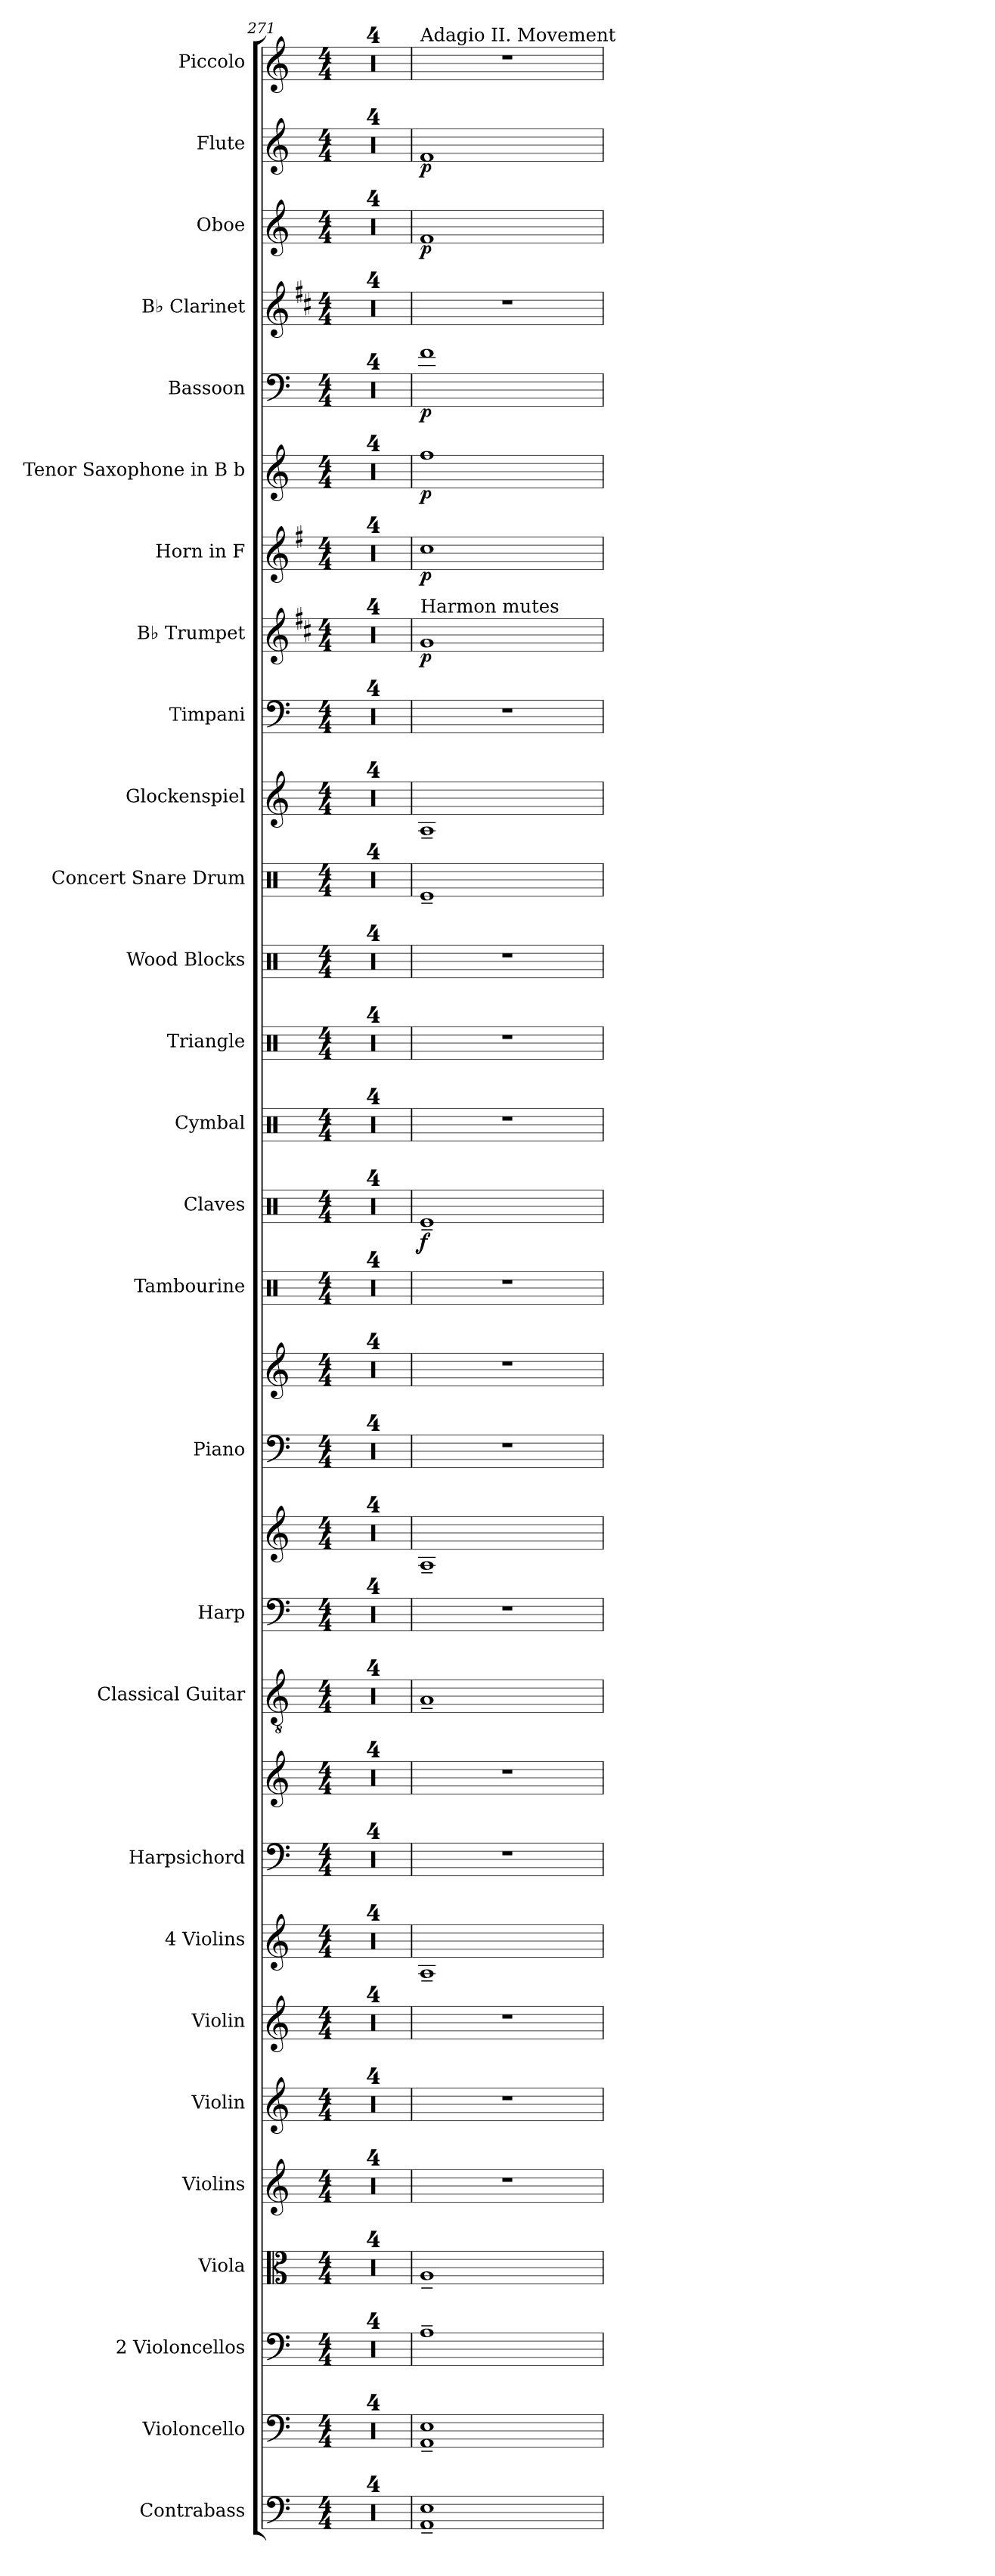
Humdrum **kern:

**kern	**kern	**kern	**kern	**kern	**kern	**kern	**kern	**kern	**kern	**kern	**kern	**kern	**kern	**kern	**kern	**kern	**dynam	**kern	**kern	**kern	**kern	**kern	**kern	**kern	**dynam	**kern	**dynam	**kern	**dynam	**kern	**dynam	**kern	**kern	**dynam	**kern	**dynam	**kern
*part28	*part27	*part26	*part25	*part24	*part23	*part22	*part21	*part20	*part20	*part19	*part18	*part18	*part17	*part17	*part16	*part15	*part15	*part14	*part13	*part12	*part11	*part10	*part9	*part8	*part8	*part7	*part7	*part6	*part6	*part5	*part5	*part4	*part3	*part3	*part2	*part2	*part1
*staff31	*staff30	*staff29	*staff28	*staff27	*staff26	*staff25	*staff24	*staff23	*staff22	*staff21	*staff20	*staff19	*staff18	*staff17	*staff16	*staff15	*staff15	*staff14	*staff13	*staff12	*staff11	*staff10	*staff9	*staff8	*staff8	*staff7	*staff7	*staff6	*staff6	*staff5	*staff5	*staff4	*staff3	*staff3	*staff2	*staff2	*staff1
*I"Contrabass	*I"Violoncello	*I"2 Violoncellos	*I"Viola	*I"Violins	*I"Violin	*I"Violin	*I"4 Violins	*I"Harpsichord	*	*I"Classical Guitar	*I"Harp	*	*I"Piano	*	*I"Tambourine	*I"Claves	*	*I"Cymbal	*I"Triangle	*I"Wood Blocks	*I"Concert Snare Drum	*I"Glockenspiel	*I"Timpani	*I"B♭ Trumpet	*	*I"Horn in F	*	*I"Tenor Saxophone in B b	*	*I"Bassoon	*	*I"B♭ Clarinet	*I"Oboe	*	*I"Flute	*	*I"Piccolo
*I'Cb.	*I'Vc.	*I'2 Vc.	*I'Vla.	*I'Vlns.	*I'Vln.	*I'Vln.	*I'4 Vlns.	*I'Hch.	*	*I'Guit.	*I'Hrp.	*	*I'Pno.	*	*I'Tamb.	*I'Clv.	*	*I'Cym.	*I'Trgl.	*I'Wd. Bl.	*I'Con. Sn.	*I'Glock.	*I'Timp.	*I'B♭ Tpt.	*	*	*	*I'T. Sax. Bb	*	*I'Bsn.	*	*I'B♭ Cl.	*I'Ob.	*	*I'Fl.	*	*I'Picc.
*clefF4	*clefF4	*clefF4	*clefC3	*clefG2	*clefG2	*clefG2	*clefG2	*clefF4	*clefG2	*clefGv2	*clefF4	*clefG2	*clefF4	*clefG2	*clefX	*clefX	*	*clefX	*clefX	*clefX	*clefX	*clefG2	*clefF4	*clefG2	*	*clefG2	*	*clefG2	*	*clefF4	*	*clefG2	*clefG2	*	*clefG2	*	*clefG2
*ITrd7c12	*	*	*	*	*	*	*	*	*	*	*	*	*	*	*	*	*	*	*	*	*	*ITrd-14c-24	*	*ITrd1c2	*	*ITrd4c7	*	*ITrd8c14	*	*	*	*ITrd1c2	*	*	*	*	*ITrd-7c-12
*k[]	*k[]	*k[]	*k[]	*k[]	*k[]	*k[]	*k[]	*k[]	*k[]	*k[]	*k[]	*k[]	*k[]	*k[]	*k[]	*k[]	*	*k[]	*k[]	*k[]	*k[]	*k[]	*k[]	*k[]	*	*k[]	*	*k[]	*	*k[]	*	*k[]	*k[]	*	*k[]	*	*k[]
*M4/4	*M4/4	*M4/4	*M4/4	*M4/4	*M4/4	*M4/4	*M4/4	*M4/4	*M4/4	*M4/4	*M4/4	*M4/4	*M4/4	*M4/4	*M4/4	*M4/4	*	*M4/4	*M4/4	*M4/4	*M4/4	*M4/4	*M4/4	*M4/4	*	*M4/4	*	*M4/4	*	*M4/4	*	*M4/4	*M4/4	*	*M4/4	*	*M4/4
=271	=271	=271	=271	=271	=271	=271	=271	=271	=271	=271	=271	=271	=271	=271	=271	=271	=271	=271	=271	=271	=271	=271	=271	=271	=271	=271	=271	=271	=271	=271	=271	=271	=271	=271	=271	=271	=271
1r	1r	1r	1r	1r	1r	1r	1r	1r	1r	1r	1r	1r	1r	1r	1r	1r	.	1r	1r	1r	1r	1r	1r	1r	.	1r	.	1r	.	1r	.	1r	1r	.	1r	.	1r
=272	=272	=272	=272	=272	=272	=272	=272	=272	=272	=272	=272	=272	=272	=272	=272	=272	=272	=272	=272	=272	=272	=272	=272	=272	=272	=272	=272	=272	=272	=272	=272	=272	=272	=272	=272	=272	=272
1r	1r	1r	1r	1r	1r	1r	1r	1r	1r	1r	1r	1r	1r	1r	1r	1r	.	1r	1r	1r	1r	1r	1r	1r	.	1r	.	1r	.	1r	.	1r	1r	.	1r	.	1r
=273	=273	=273	=273	=273	=273	=273	=273	=273	=273	=273	=273	=273	=273	=273	=273	=273	=273	=273	=273	=273	=273	=273	=273	=273	=273	=273	=273	=273	=273	=273	=273	=273	=273	=273	=273	=273	=273
1r	1r	1r	1r	1r	1r	1r	1r	1r	1r	1r	1r	1r	1r	1r	1r	1r	.	1r	1r	1r	1r	1r	1r	1r	.	1r	.	1r	.	1r	.	1r	1r	.	1r	.	1r
=274	=274	=274	=274	=274	=274	=274	=274	=274	=274	=274	=274	=274	=274	=274	=274	=274	=274	=274	=274	=274	=274	=274	=274	=274	=274	=274	=274	=274	=274	=274	=274	=274	=274	=274	=274	=274	=274
1r	1r	1r	1r	1r	1r	1r	1r	1r	1r	1r	1r	1r	1r	1r	1r	1r	.	1r	1r	1r	1r	1r	1r	1r	.	1r	.	1r	.	1r	.	1r	1r	.	1r	.	1r
=275	=275	=275	=275	=275	=275	=275	=275	=275	=275	=275	=275	=275	=275	=275	=275	=275	=275	=275	=275	=275	=275	=275	=275	=275	=275	=275	=275	=275	=275	=275	=275	=275	=275	=275	=275	=275	=275
!	!	!	!	!	!	!	!	!	!	!	!	!	!	!	!	!	!	!	!	!	!	!	!	!	!	!	!	!	!	!	!	!	!	!	!	!	!LO:TX:a:t=Adagio     II. Movement
!	!	!	!	!	!	!	!	!	!	!	!	!	!	!	!	!	!	!	!	!	!	!	!	!LO:TX:a:t=Harmon mutes	!	!	!	!	!	!	!	!	!	!	!	!	!
!	!	!	!	!	!	!	!	!	!	!	!	!	!	!	!	!	!LO:DY:b	!	!	!	!	!	!	!	!LO:DY:b	!	!LO:DY:b	!	!LO:DY:b	!	!LO:DY:b	!	!	!LO:DY:b	!	!LO:DY:b	!
1AAA~ 1EE~	1AA~ 1E~	1A~	1A~	1r	1r	1r	1A~	1r	1r	1A~	1r	1A~	1r	1r	1r	1Re~	f	1r	1r	1r	1Re~	1aa~	1r	1f	p	1f	p	1f	p	1f	p	1r	1f	p	1f	p	1r
=	=	=	=	=	=	=	=	=	=	=	=	=	=	=	=	=	=	=	=	=	=	=	=	=	=	=	=	=	=	=	=	=	=	=	=	=	=
*-	*-	*-	*-	*-	*-	*-	*-	*-	*-	*-	*-	*-	*-	*-	*-	*-	*-	*-	*-	*-	*-	*-	*-	*-	*-	*-	*-	*-	*-	*-	*-	*-	*-	*-	*-	*-	*-
